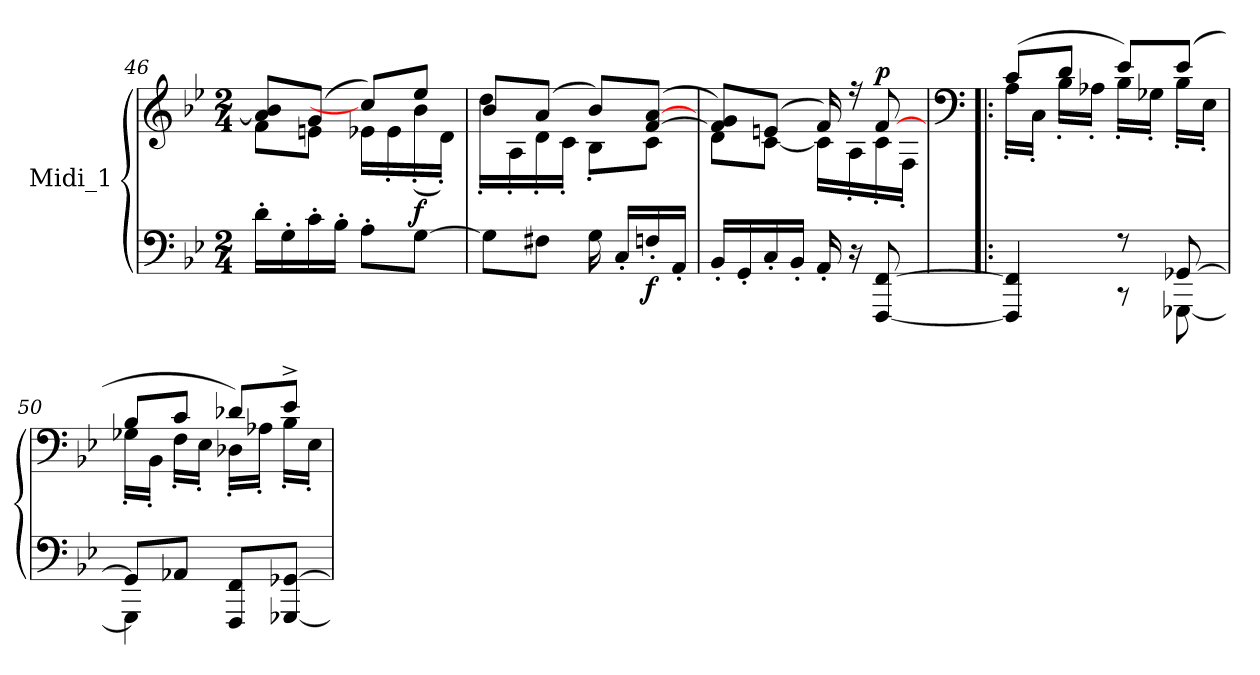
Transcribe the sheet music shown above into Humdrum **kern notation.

**kern	**kern	**dynam
*part1	*part1	*part1
*staff2	*staff1	*staff1/2
*I"Midi_1	*	*
*clefF4	*clefG2	*
*k[b-e-]	*k[b-e-]	*
*B-:	*B-:	*
*M2/4	*M2/4	*
=46	=46	=46
*	*^	*
16d'\LL	8a/] 8b-/L	8f\L	.
16G'\	.	.	.
16c'\	(>8g/J	8en\J	.
16B-'\JJ	.	.	.
8A'\L	8cc/L])	16e-X\LL	.
.	.	16e-'\	.
!	!	!	!LO:DY:b
[8G\J	8ee-/J	(<16b-'\	f
.	.	16d'\JJ)	.
=47	=47	=47	=47
8G\L]	8b-/L	16dd'\LL	.
.	.	16A'\	.
8F#X\J	(>8a/J	16d'\	.
.	.	16c'\JJ	.
16G\	8b-/L)	8B-'\L	.
16C'/LL	.	.	.
!	!	!	!LO:DY:b=2
16Fn'/	(>[8f/ [8a/J	8c\J	f
16AA'/JJ	.	.	.
=48	=48	=48	=48
16BB-'/LL	8f/] 8g/L)	8d\L	.
16GG'/	.	.	.
16C'/	(>8en/J	[8c\J	.
16BB-'/JJ	.	.	.
16AA'/	16f/)	16c\LL]	.
16r	16r	16A'\	.
!	!	!	!LO:DY:a
[8FFF/ [8FF/	[8f/	16c'\	p
.	.	16F'\JJ	.
!!LO:LB:g=z	!!
=49!|:	=49!|:	=49!|:	=49!|:
*	*clefF4	*	*
*^	*	*	*
4FFF/] 4FF/]	4ryy	(>8c/L	16A'\LL	.
.	.	.	16C'\JJ	.
.	.	8d/J	16B-'\LL	.
.	.	.	16A-X'\JJ	.
8r	8r	8e-i/L)	16B-'\LL	.
.	.	.	16G-X'\JJ	.
[8GG-X/	[8GGG-X\	(>8e-/J	16B-'\LL	.
.	.	.	16E-'\JJ	.
=50	=50	=50	=50	=50
8GG-/L]	4GGG-\]	8B-/L	16G-X'\LL	.
.	.	.	16BB-'\JJ	.
8AA-X/J	.	8c/J	16F'\LL	.
.	.	.	16E-'\JJ	.
8FFF/ 8FF/L	4ryy	8d-X/L)	16D-X'\LL	.
.	.	.	16A-X'\JJ	.
[8GGG-X/ [8GG-X/J	.	8e-^/J	16B-'\LL	.
.	.	.	16E-'\JJ	.
*v	*v	*	*	*
*	*v	*v	*
=	=	=
*-	*-	*-
